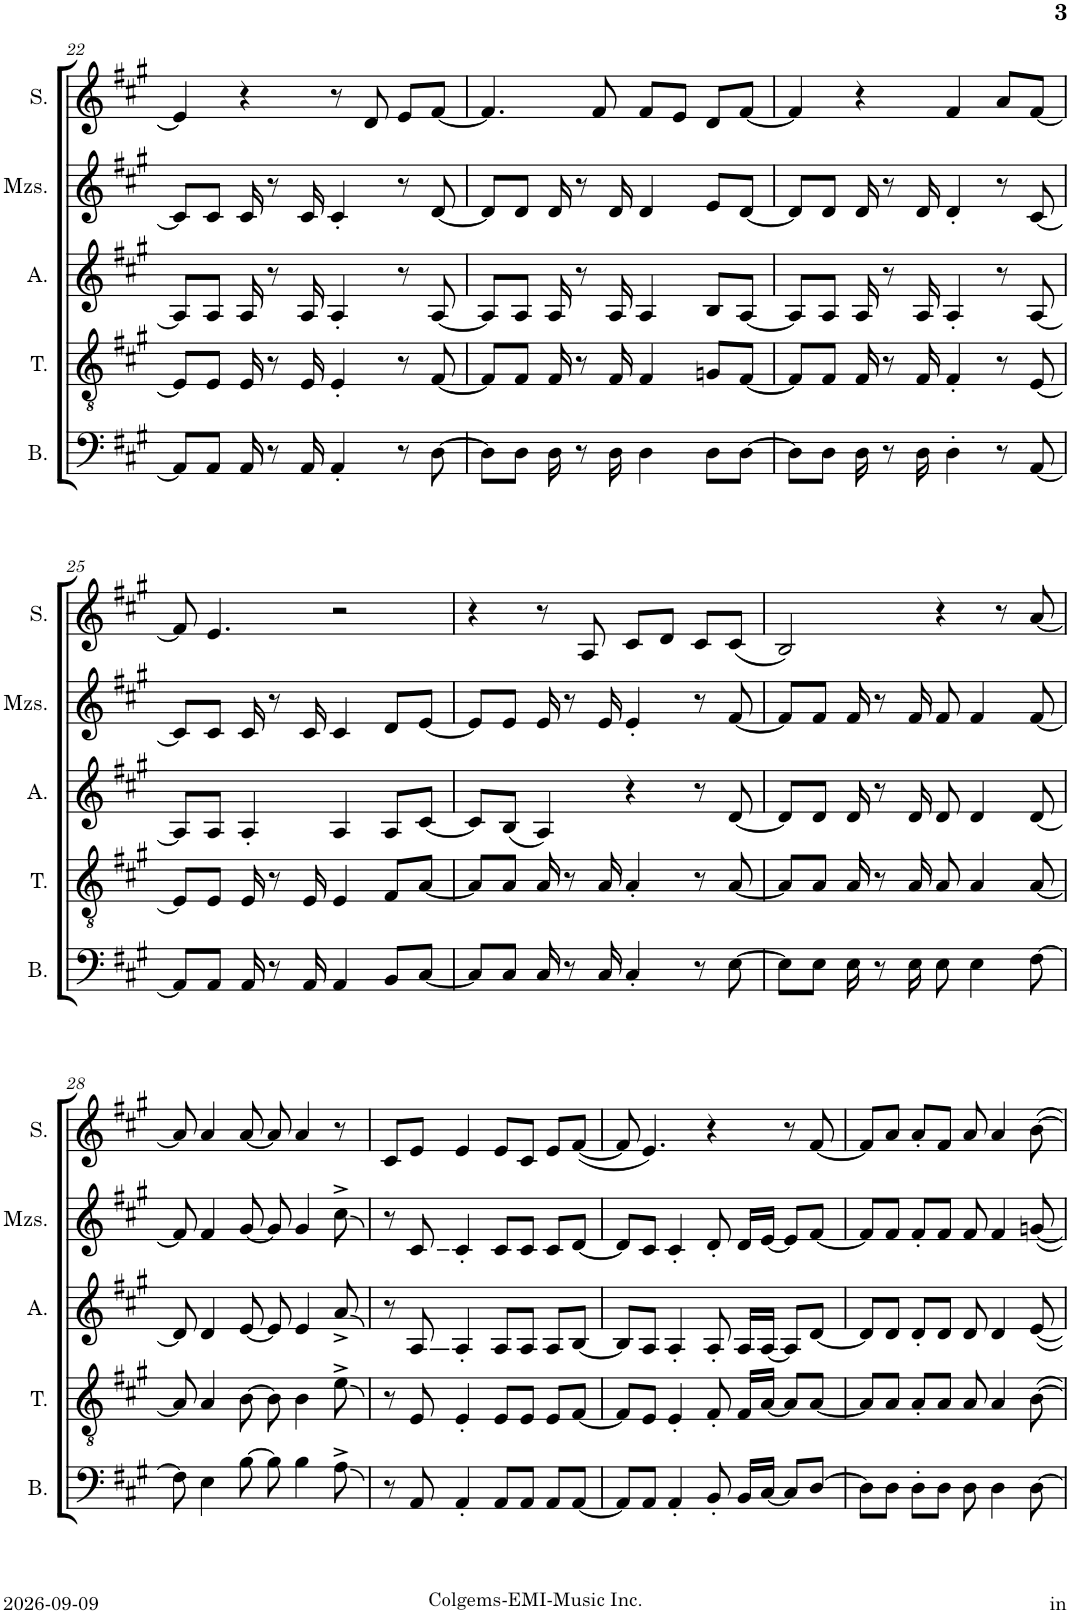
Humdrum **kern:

**kern	**kern	**kern	**kern	**kern
*part5	*part4	*part3	*part2	*part1
*staff5	*staff4	*staff3	*staff2	*staff1
*I"Bass	*I"Tenor	*I"Alto	*I"Mezzosopran	*I"Soprano
*I'B.	*I'T.	*I'A.	*I'Mzs.	*I'S.
!!LO:PB:g=z
*clefF4	*clefGv2	*clefG2	*clefG2	*clefG2
*k[f#c#g#]	*k[f#c#g#]	*k[f#c#g#]	*k[f#c#g#]	*k[f#c#g#]
*M4/4	*M4/4	*M4/4	*M4/4	*M4/4
=22	=22	=22	=22	=22
8AA/L]	8E/L]	8A/L]	8c#/L]	4e/]
8AA/J	8E/J	8A/J	8c#/J	.
16AA/	16E/	16A/	16c#/	4r
8r	8r	8r	8r	.
16AA/	16E/	16A/	16c#/	.
4AA'/	4E'/	4A'/	4c#'/	8r
.	.	.	.	8d/
8r	8r	8r	8r	8e/L
[8D\	[8F#/	[8A/	[8d/	[8f#/J
=23	=23	=23	=23	=23
8D\L]	8F#/L]	8A/L]	8d/L]	4.f#/]
8D\J	8F#/J	8A/J	8d/J	.
16D\	16F#/	16A/	16d/	.
8r	8r	8r	8r	.
.	.	.	.	8f#/
16D\	16F#/	16A/	16d/	.
4D\	4F#/	4A/	4d/	8f#/L
.	.	.	.	8e/J
8D\L	8Gn/L	8B/L	8e/L	8d/L
[8D\J	[8F#/J	[8A/J	[8d/J	[8f#/J
=24	=24	=24	=24	=24
8D\L]	8F#/L]	8A/L]	8d/L]	4f#/]
8D\J	8F#/J	8A/J	8d/J	.
16D\	16F#/	16A/	16d/	4r
8r	8r	8r	8r	.
16D\	16F#/	16A/	16d/	.
4D'\	4F#'/	4A'/	4d'/	4f#/
8r	8r	8r	8r	8a/L
[8AA/	[8E/	[8A/	[8c#/	[8f#/J
!!LO:LB:g=z
=25	=25	=25	=25	=25
8AA/L]	8E/L]	8A/L]	8c#/L]	8f#/]
8AA/J	8E/J	8A/J	8c#/J	4.e/
16AA/	16E/	4A'/	16c#/	.
8r	8r	.	8r	.
16AA/	16E/	.	16c#/	.
4AA/	4E/	4A/	4c#/	2r
8BB/L	8F#/L	8A/L	8d/L	.
[8C#/J	[8A/J	[8c#/J	[8e/J	.
=26	=26	=26	=26	=26
8C#/L]	8A/L]	8c#/L]	8e/L]	4r
8C#/J	8A/J	(8B/J	8e/J	.
16C#/	16A/	4A/)	16e/	8r
8r	8r	.	8r	.
.	.	.	.	8A/
16C#/	16A/	.	16e/	.
4C#'/	4A'/	4r	4e'/	8c#/L
.	.	.	.	8d/J
8r	8r	8r	8r	8c#/L
[8E\	[8A/	[8d/	[8f#/	(8c#/J
=27	=27	=27	=27	=27
8E\L]	8A/L]	8d/L]	8f#/L]	2B/)
8E\J	8A/J	8d/J	8f#/J	.
16E\	16A/	16d/	16f#/	.
8r	8r	8r	8r	.
16E\	16A/	16d/	16f#/	.
8E\	8A/	8d/	8f#/	4r
4E\	4A/	4d/	4f#/	.
.	.	.	.	8r
[8F#\	[8A/	[8d/	[8f#/	[8a/
!!LO:LB:g=z
=28	=28	=28	=28	=28
8F#\]	8A/]	8d/]	8f#/]	8a/]
4E\	4A/	4d/	4f#/	4a/
[8B\	[8B\	[8e/	[8g#/	[8a/
8B\]	8B\]	8e/]	8g#/]	8a/]
4B\	4B\	4e/	4g#/	4a/
8A^\	8e^\	8a^/	8cc#^\	8r
=29	=29	=29	=29	=29
8r	8r	8r	8r	8c#/L
8AA/	8E/	8A/	8c#/	8e/J
4AA'/	4E'/	4A'/	4c#'/	4e/
8AA/L	8E/L	8A/L	8c#/L	8e/L
8AA/J	8E/J	8A/J	8c#/J	8c#/J
8AA/L	8E/L	8A/L	8c#/L	8e/L
[8AA/J	[8F#/J	[8B/J	[8d/J	([8f#/J
=30	=30	=30	=30	=30
8AA/L]	8F#/L]	8B/L]	8d/L]	8f#/]
8AA/J	8E/J	8A/J	8c#/J	4.e/)
4AA'/	4E'/	4A'/	4c#'/	.
8BB'/	8F#'/	8A'/	8d'/	4r
16BB/LL	16F#/LL	16A/LL	16d/LL	.
[16C#/JJ	[16A/JJ	[16A/JJ	[16e/JJ	.
8C#/L]	8A/L]	8A/L]	8e/L]	8r
[8D/J	[8A/J	[8d/J	[8f#/J	[8f#/
=31	=31	=31	=31	=31
8D\L]	8A/L]	8d/L]	8f#/L]	8f#/L]
8D\J	8A/J	8d/J	8f#/J	8a/J
8D'\L	8A'/L	8d'/L	8f#'/L	8a'/L
8D\J	8A/J	8d/J	8f#/J	8f#/J
8D\	8A/	8d/	8f#/	8a/
4D\	4A/	4d/	4f#/	4a/
[8D\	[8B\	[8e/	[8gn/	[8b\
=	=	=	=	=
*-	*-	*-	*-	*-
